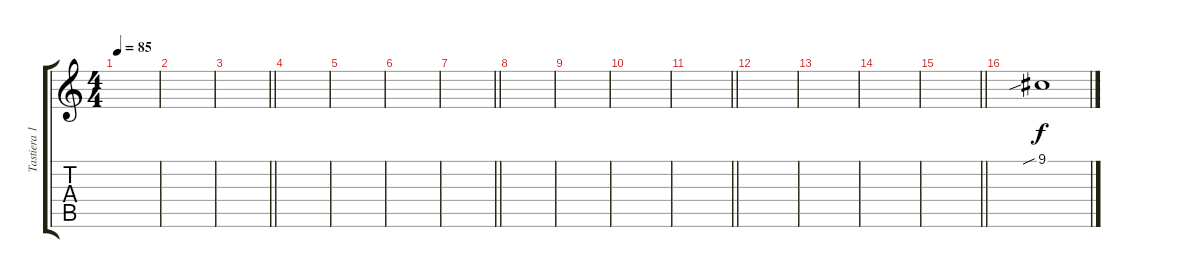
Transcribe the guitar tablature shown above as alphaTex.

\track ("Tastiera 1" "Tastiera 1") {instrument lead1square}
\staff {score tabs}
\tuning (E4 B3 G3 D3 A2 E2) {hide}
\ts (4 4)
\tempo 85
\clef g2
\ks c
|
|
\barLineRight lightlight
|
|
|
|
\barLineRight lightlight
|
|
|
|
\barLineRight lightlight
|
|
|
|
\barLineRight lightlight
|
9.1{sib}.1{instrument lead1square}
